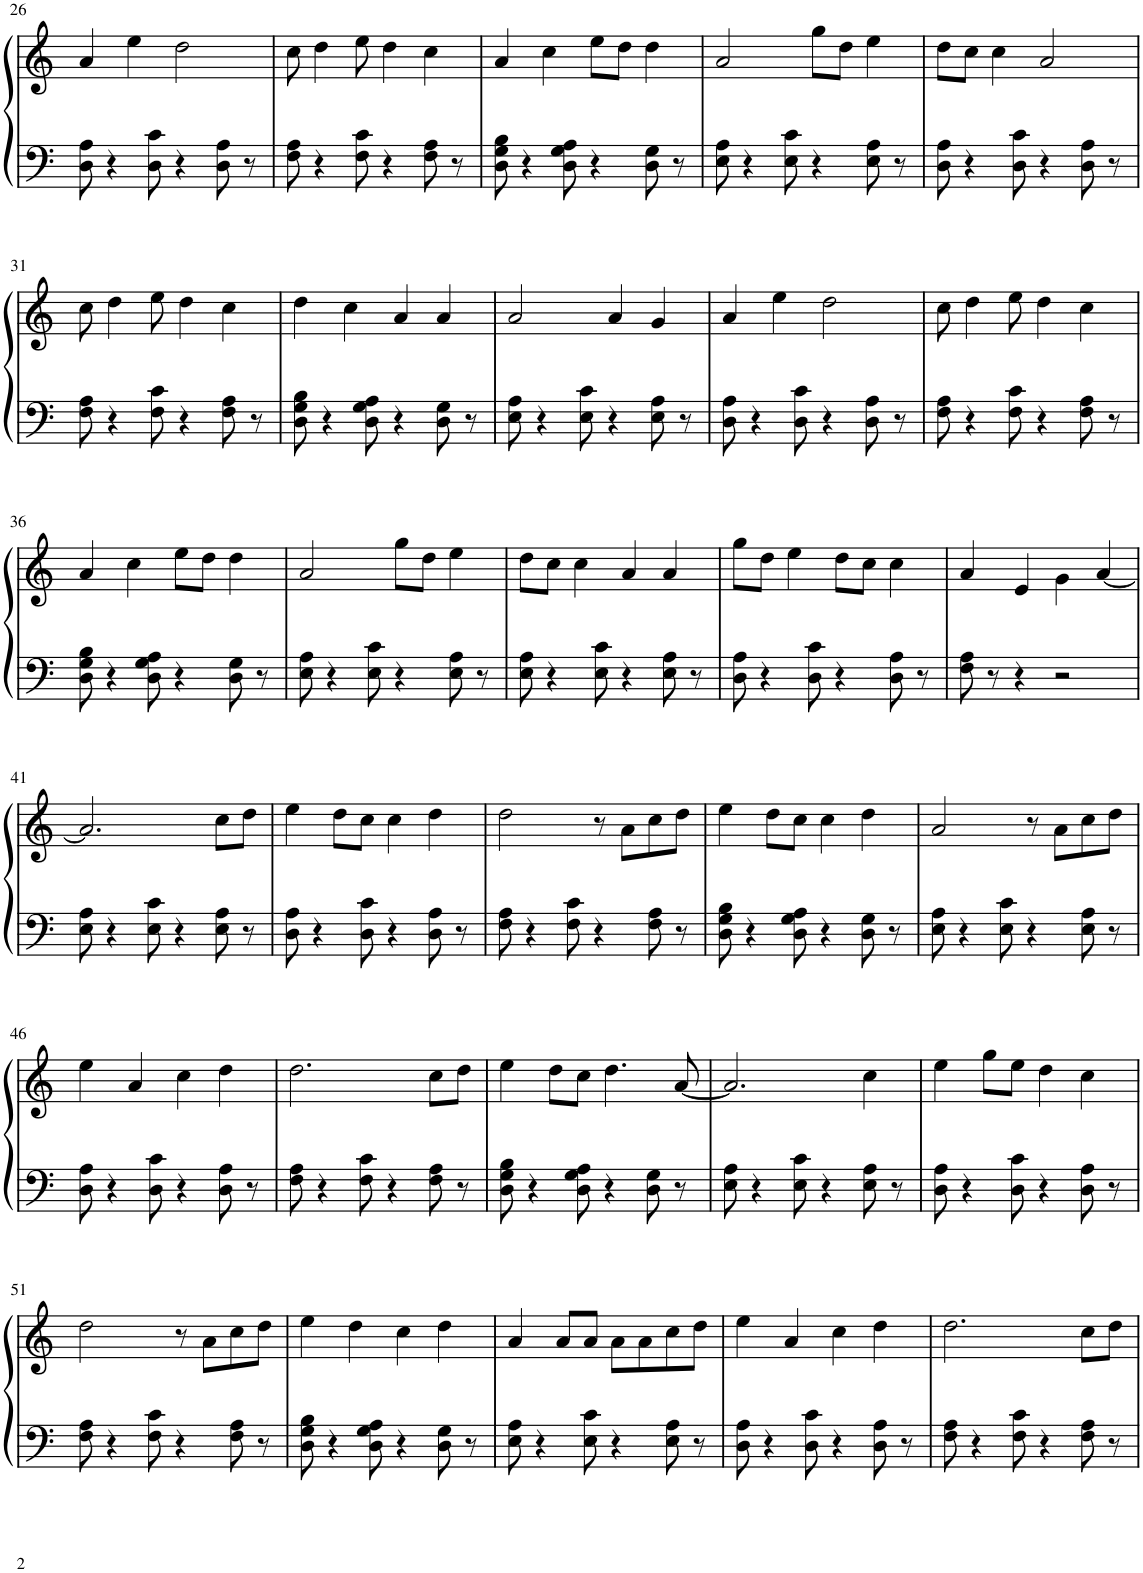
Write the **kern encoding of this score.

**kern	**kern
*part1	*part1
*staff2	*staff1
*I"Piano	*
*I'Pno.	*
!!LO:PB:g=z
*clefF4	*clefG2
*k[]	*k[]
*M4/4	*M4/4
=26	=26
8D\ 8A\	4a/
4r	.
.	4ee\
8D\ 8c\	.
4r	2dd\
8D\ 8A\	.
8r	.
=27	=27
8F\ 8A\	8cc\
4r	4dd\
8F\ 8c\	8ee\
4r	4dd\
8F\ 8A\	4cc\
8r	.
=28	=28
8D\ 8G\ 8B\	4a/
4r	.
.	4cc\
8D\ 8G\ 8A\	.
4r	8ee\L
.	8dd\J
8D\ 8G\	4dd\
8r	.
=29	=29
8E\ 8A\	2a/
4r	.
8E\ 8c\	.
4r	8gg\L
.	8dd\J
8E\ 8A\	4ee\
8r	.
=30	=30
8D\ 8A\	8dd\L
4r	8cc\J
.	4cc\
8D\ 8c\	.
4r	2a/
8D\ 8A\	.
8r	.
!!LO:LB:g=z
=31	=31
8F\ 8A\	8cc\
4r	4dd\
8F\ 8c\	8ee\
4r	4dd\
8F\ 8A\	4cc\
8r	.
=32	=32
8D\ 8G\ 8B\	4dd\
4r	.
.	4cc\
8D\ 8G\ 8A\	.
4r	4a/
8D\ 8G\	4a/
8r	.
=33	=33
8E\ 8A\	2a/
4r	.
8E\ 8c\	.
4r	4a/
8E\ 8A\	4g/
8r	.
=34	=34
8D\ 8A\	4a/
4r	.
.	4ee\
8D\ 8c\	.
4r	2dd\
8D\ 8A\	.
8r	.
=35	=35
8F\ 8A\	8cc\
4r	4dd\
8F\ 8c\	8ee\
4r	4dd\
8F\ 8A\	4cc\
8r	.
!!LO:LB:g=z
=36	=36
8D\ 8G\ 8B\	4a/
4r	.
.	4cc\
8D\ 8G\ 8A\	.
4r	8ee\L
.	8dd\J
8D\ 8G\	4dd\
8r	.
=37	=37
8E\ 8A\	2a/
4r	.
8E\ 8c\	.
4r	8gg\L
.	8dd\J
8E\ 8A\	4ee\
8r	.
=38	=38
8E\ 8A\	8dd\L
4r	8cc\J
.	4cc\
8E\ 8c\	.
4r	4a/
8E\ 8A\	4a/
8r	.
=39	=39
8D\ 8A\	8gg\L
4r	8dd\J
.	4ee\
8D\ 8c\	.
4r	8dd\L
.	8cc\J
8D\ 8A\	4cc\
8r	.
=40	=40
8F\ 8A\	4a/
8r	.
4r	4e/
2r	4g\
.	[4a/
!!LO:LB:g=z
=41	=41
8E\ 8A\	2.a/]
4r	.
8E\ 8c\	.
4r	.
8E\ 8A\	8cc\L
8r	8dd\J
=42	=42
8D\ 8A\	4ee\
4r	.
.	8dd\L
8D\ 8c\	8cc\J
4r	4cc\
8D\ 8A\	4dd\
8r	.
=43	=43
8F\ 8A\	2dd\
4r	.
8F\ 8c\	.
4r	8r
.	8a\L
8F\ 8A\	8cc\
8r	8dd\J
=44	=44
8D\ 8G\ 8B\	4ee\
4r	.
.	8dd\L
8D\ 8G\ 8A\	8cc\J
4r	4cc\
8D\ 8G\	4dd\
8r	.
=45	=45
8E\ 8A\	2a/
4r	.
8E\ 8c\	.
4r	8r
.	8a\L
8E\ 8A\	8cc\
8r	8dd\J
!!LO:LB:g=z
=46	=46
8D\ 8A\	4ee\
4r	.
.	4a/
8D\ 8c\	.
4r	4cc\
8D\ 8A\	4dd\
8r	.
=47	=47
8F\ 8A\	2.dd\
4r	.
8F\ 8c\	.
4r	.
8F\ 8A\	8cc\L
8r	8dd\J
=48	=48
8D\ 8G\ 8B\	4ee\
4r	.
.	8dd\L
8D\ 8G\ 8A\	8cc\J
4r	4.dd\
8D\ 8G\	.
8r	[8a/
=49	=49
8E\ 8A\	2.a/]
4r	.
8E\ 8c\	.
4r	.
8E\ 8A\	4cc\
8r	.
=50	=50
8D\ 8A\	4ee\
4r	.
.	8gg\L
8D\ 8c\	8ee\J
4r	4dd\
8D\ 8A\	4cc\
8r	.
!!LO:LB:g=z
=51	=51
8F\ 8A\	2dd\
4r	.
8F\ 8c\	.
4r	8r
.	8a\L
8F\ 8A\	8cc\
8r	8dd\J
=52	=52
8D\ 8G\ 8B\	4ee\
4r	.
.	4dd\
8D\ 8G\ 8A\	.
4r	4cc\
8D\ 8G\	4dd\
8r	.
=53	=53
8E\ 8A\	4a/
4r	.
.	8a/L
8E\ 8c\	8a/J
4r	8a\L
.	8a\
8E\ 8A\	8cc\
8r	8dd\J
=54	=54
8D\ 8A\	4ee\
4r	.
.	4a/
8D\ 8c\	.
4r	4cc\
8D\ 8A\	4dd\
8r	.
=55	=55
8F\ 8A\	2.dd\
4r	.
8F\ 8c\	.
4r	.
8F\ 8A\	8cc\L
8r	8dd\J
=	=
*-	*-
